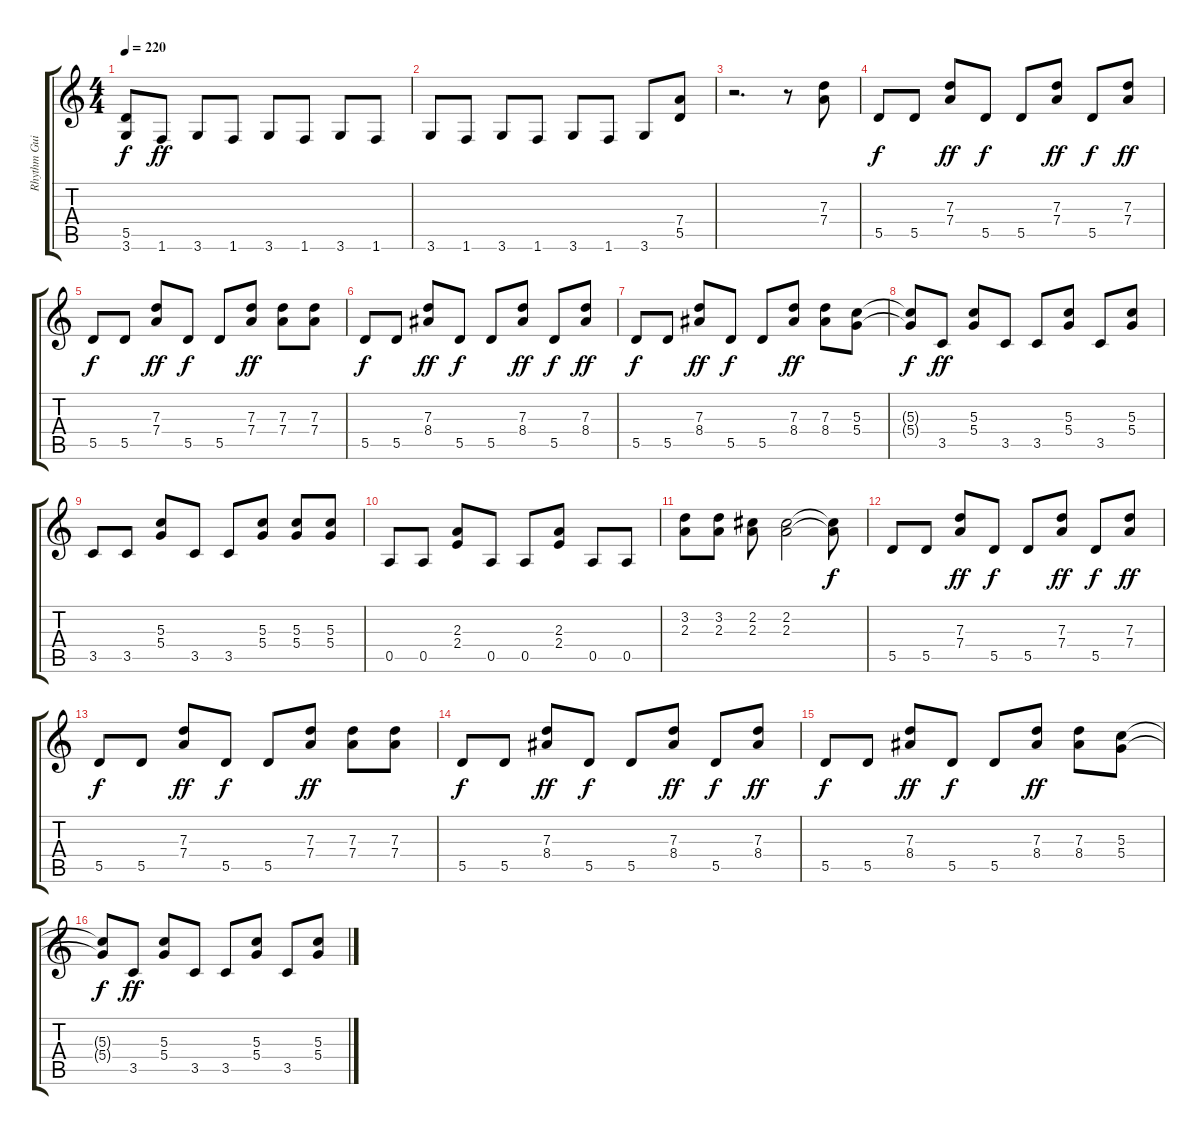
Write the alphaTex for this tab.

\track ("Rhythm Guitar" "Rhythm Gui") {instrument overdrivenguitar}
\staff {score tabs}
\tuning (E4 B3 G3 D3 A2 E2) {hide}
\ts (4 4)
\tempo 220
\clef g2
\ks c
(5.5{t} 3.6{t}).8{dy f} 1.6.8{dy ff} 3.6.8 1.6.8 3.6.8 1.6.8 3.6.8 1.6.8 |
3.6.8 1.6.8 3.6.8 1.6.8 3.6.8 1.6.8 3.6.8 (7.4 5.5).8 |
r.2{d} r.8 (7.3 7.4).8 |
5.5.8{dy f} 5.5.8 (7.3 7.4).8{dy ff} 5.5.8{dy f} 5.5.8 (7.3 7.4).8{dy ff} 5.5.8{dy f} (7.3 7.4).8{dy ff} |
5.5.8{dy f} 5.5.8 (7.3 7.4).8{dy ff} 5.5.8{dy f} 5.5.8 (7.3 7.4).8{dy ff} (7.3 7.4).8 (7.3 7.4).8 |
5.5.8{dy f} 5.5.8 (7.3 8.4).8{dy ff} 5.5.8{dy f} 5.5.8 (7.3 8.4).8{dy ff} 5.5.8{dy f} (7.3 8.4).8{dy ff} |
5.5.8{dy f} 5.5.8 (7.3 8.4).8{dy ff} 5.5.8{dy f} 5.5.8 (7.3 8.4).8{dy ff} (7.3 8.4).8 (5.3 5.4).8 |
(5.3{t} 5.4{t}).8{dy f} 3.5.8{dy ff} (5.3 5.4).8 3.5.8 3.5.8 (5.3 5.4).8 3.5.8 (5.3 5.4).8 |
3.5.8 3.5.8 (5.3 5.4).8 3.5.8 3.5.8 (5.3 5.4).8 (5.3 5.4).8 (5.3 5.4).8 |
0.5.8 0.5.8 (2.3 2.4).8 0.5.8 0.5.8 (2.3 2.4).8 0.5.8 0.5.8 |
(3.2 2.3).8 (3.2 2.3).8 (2.2 2.3).8 (2.2 2.3).2 (2.2{t} 2.3{t}).8{dy f} |
5.5.8 5.5.8 (7.3 7.4).8{dy ff} 5.5.8{dy f} 5.5.8 (7.3 7.4).8{dy ff} 5.5.8{dy f} (7.3 7.4).8{dy ff} |
5.5.8{dy f} 5.5.8 (7.3 7.4).8{dy ff} 5.5.8{dy f} 5.5.8 (7.3 7.4).8{dy ff} (7.3 7.4).8 (7.3 7.4).8 |
5.5.8{dy f} 5.5.8 (7.3 8.4).8{dy ff} 5.5.8{dy f} 5.5.8 (7.3 8.4).8{dy ff} 5.5.8{dy f} (7.3 8.4).8{dy ff} |
5.5.8{dy f} 5.5.8 (7.3 8.4).8{dy ff} 5.5.8{dy f} 5.5.8 (7.3 8.4).8{dy ff} (7.3 8.4).8 (5.3 5.4).8 |
(5.3{t} 5.4{t}).8{dy f} 3.5.8{dy ff} (5.3 5.4).8 3.5.8 3.5.8 (5.3 5.4).8 3.5.8 (5.3 5.4).8
